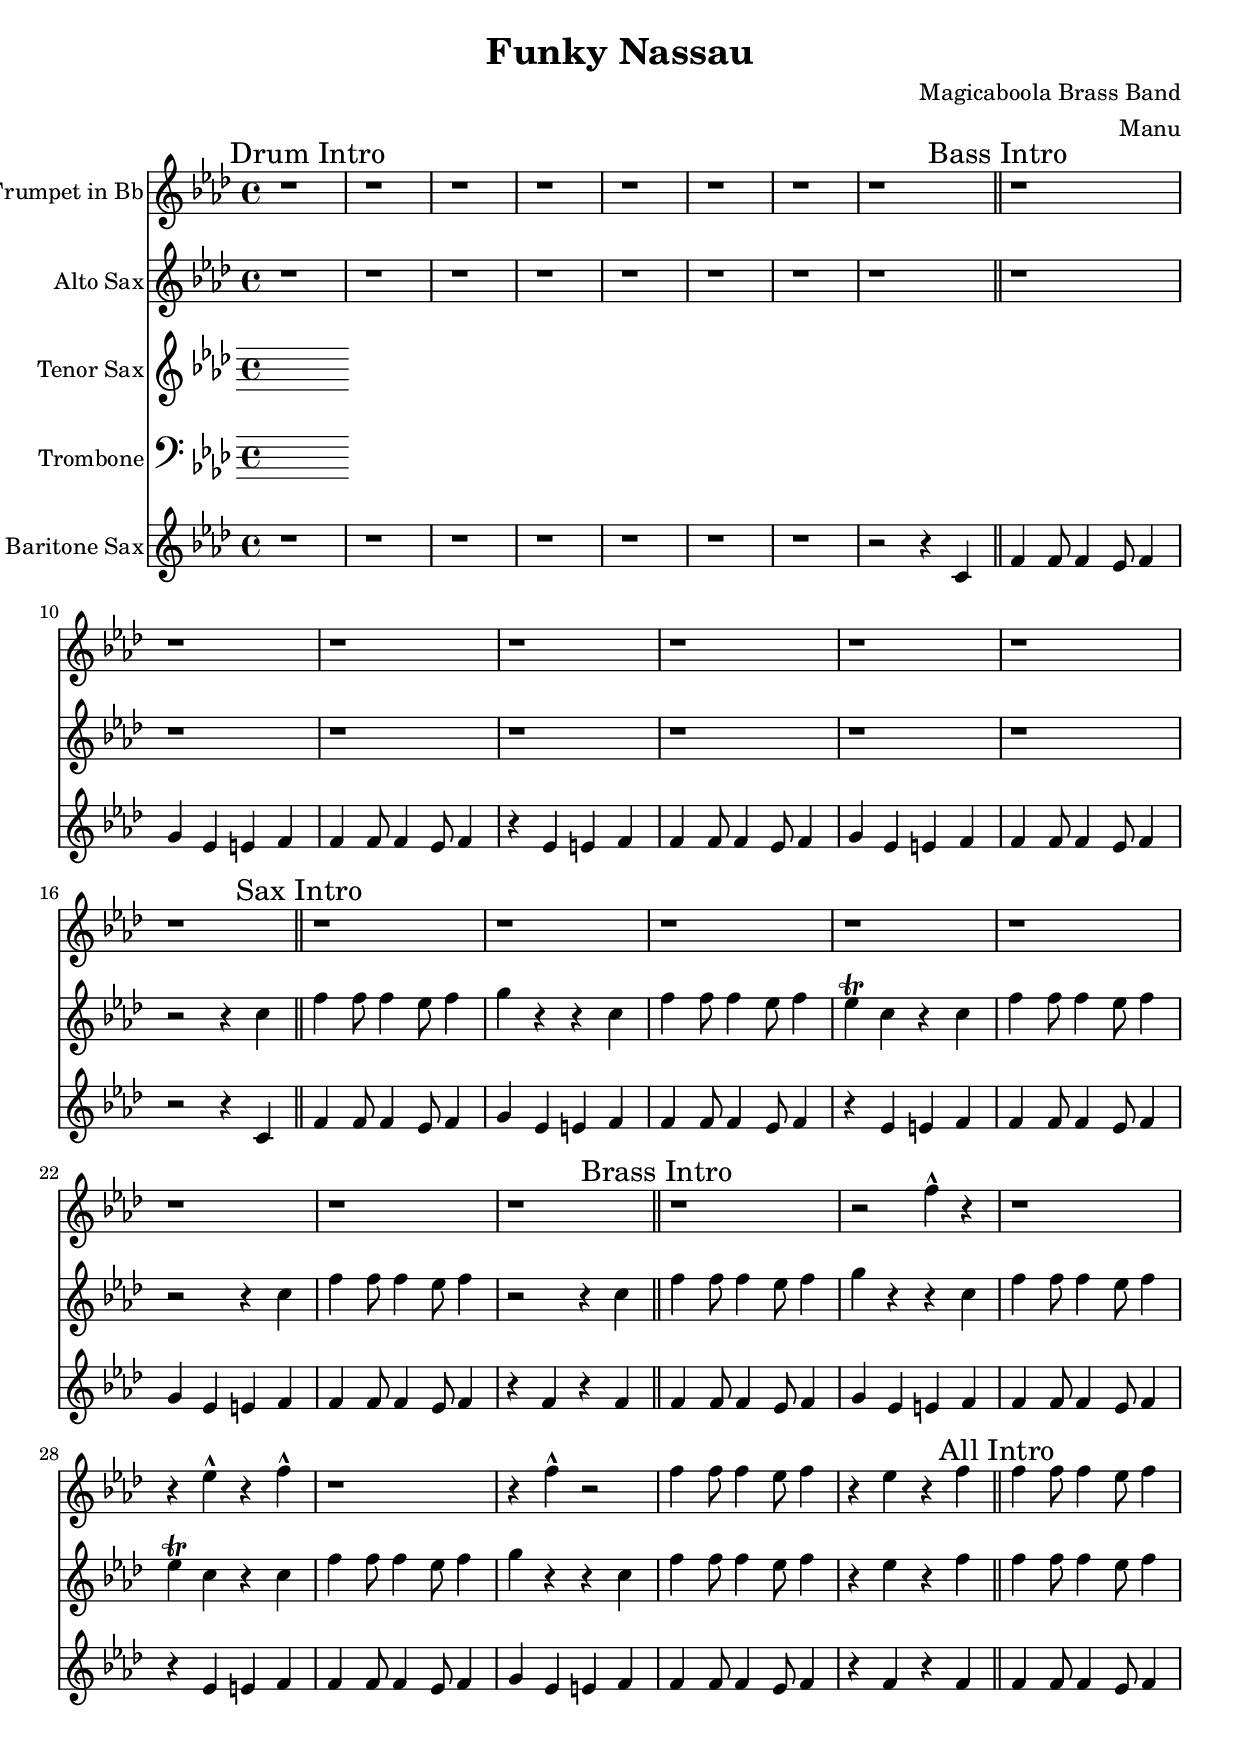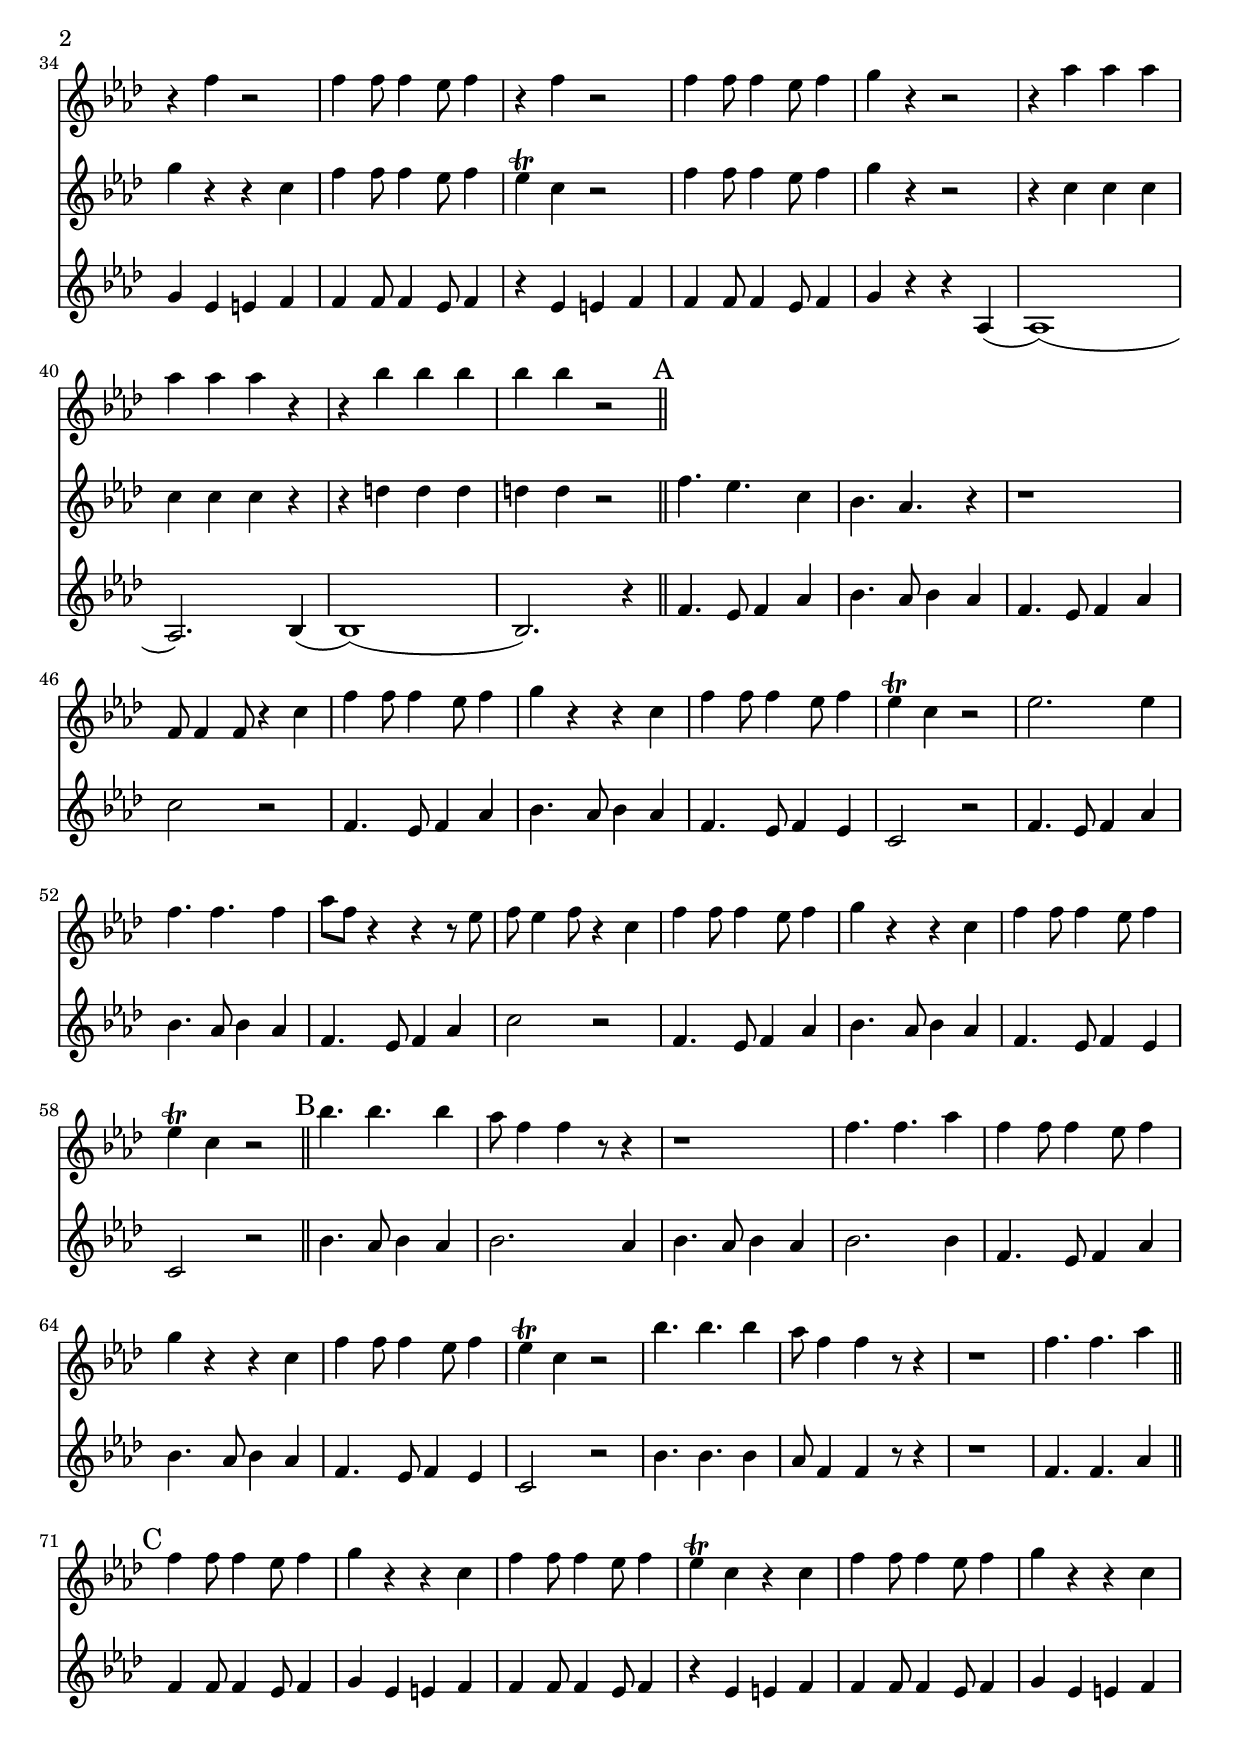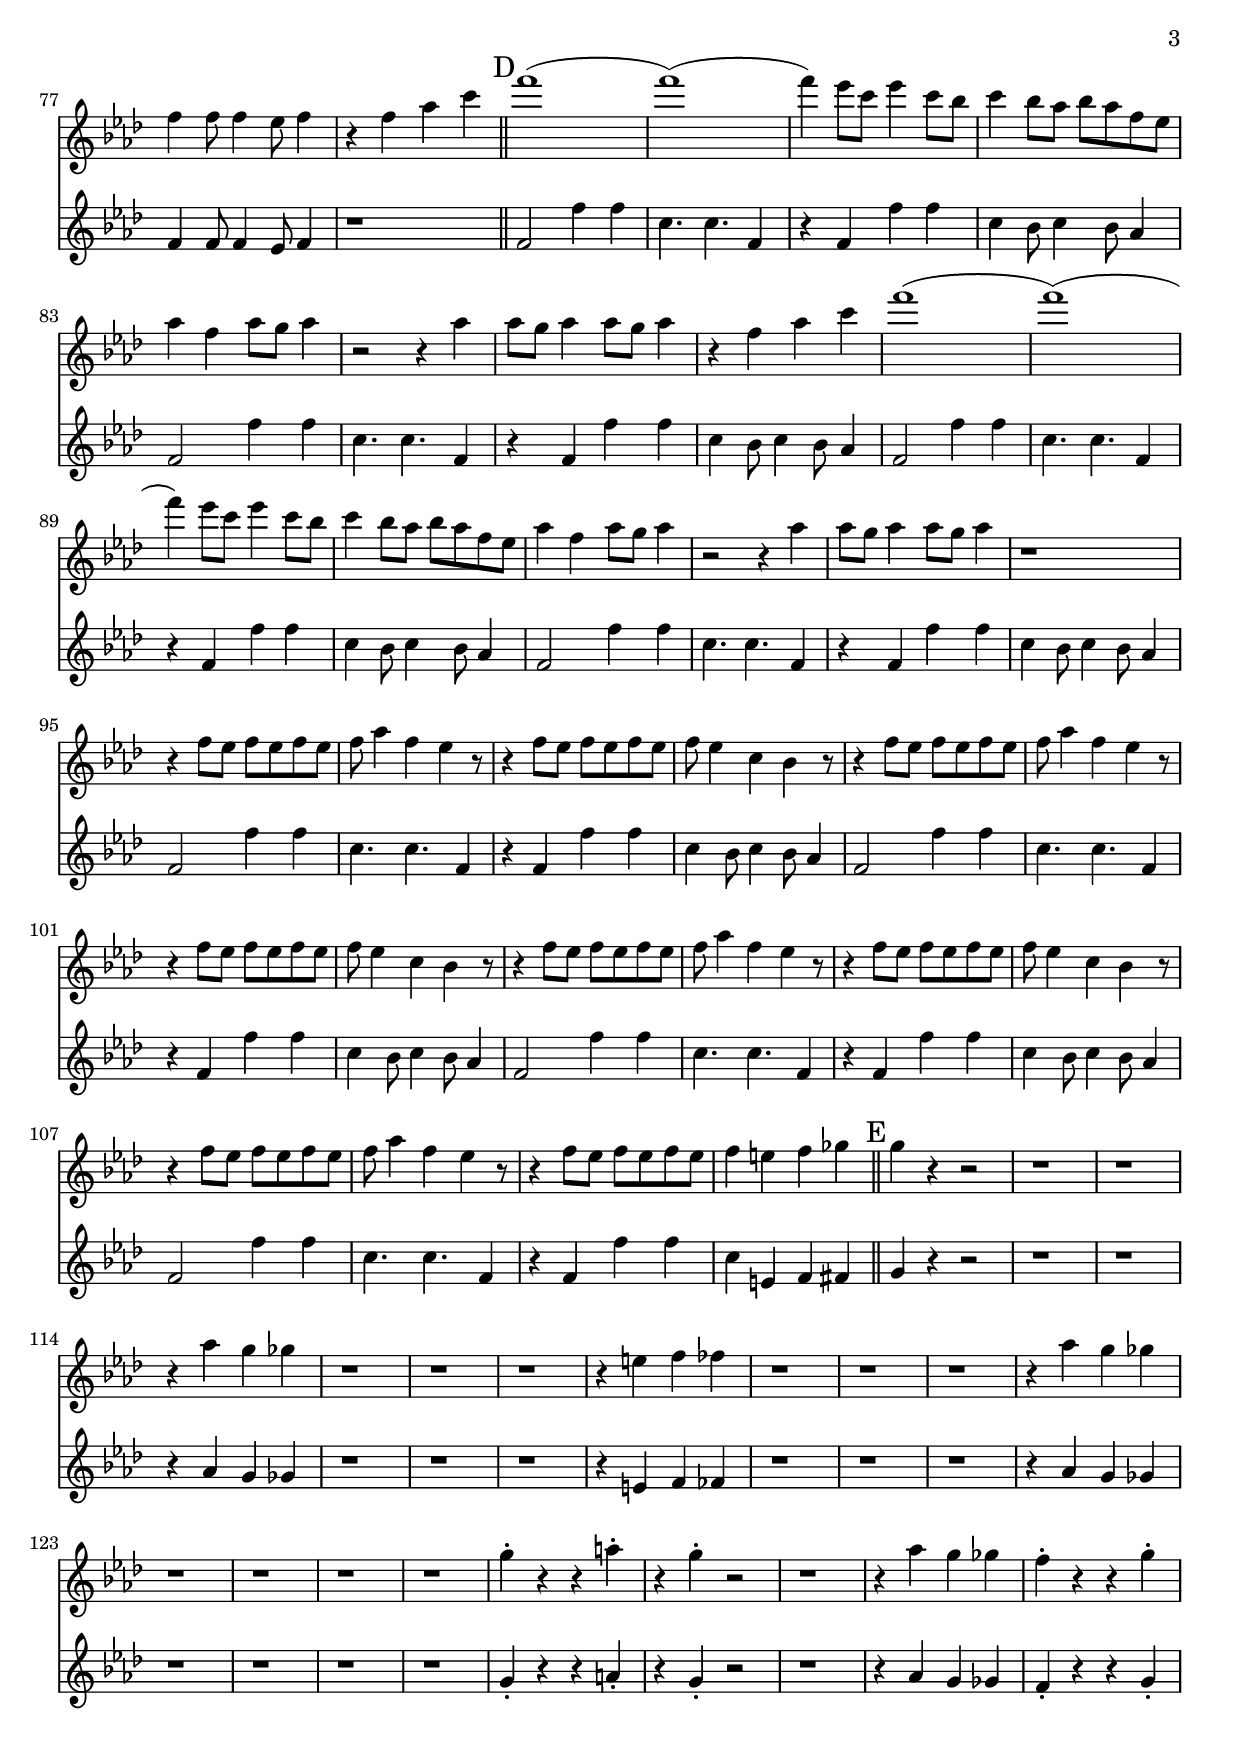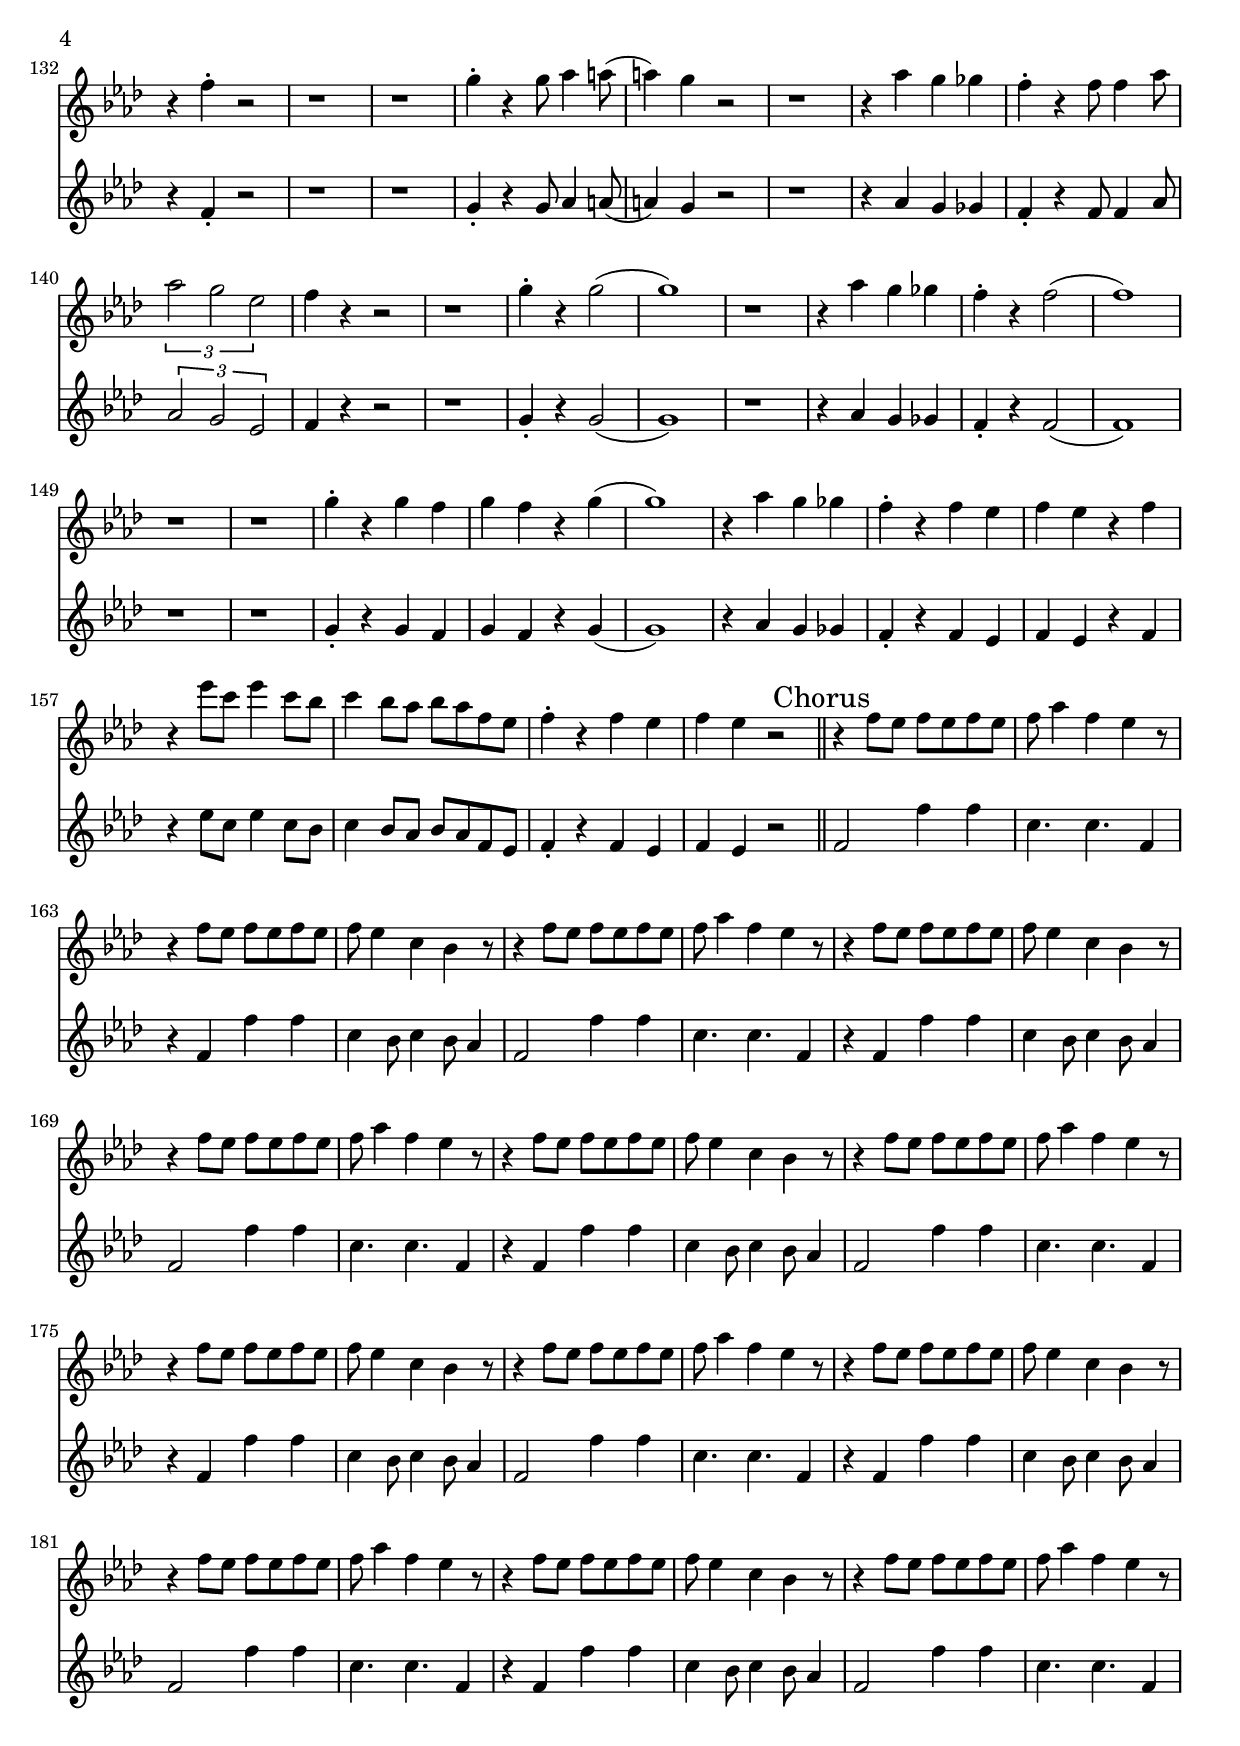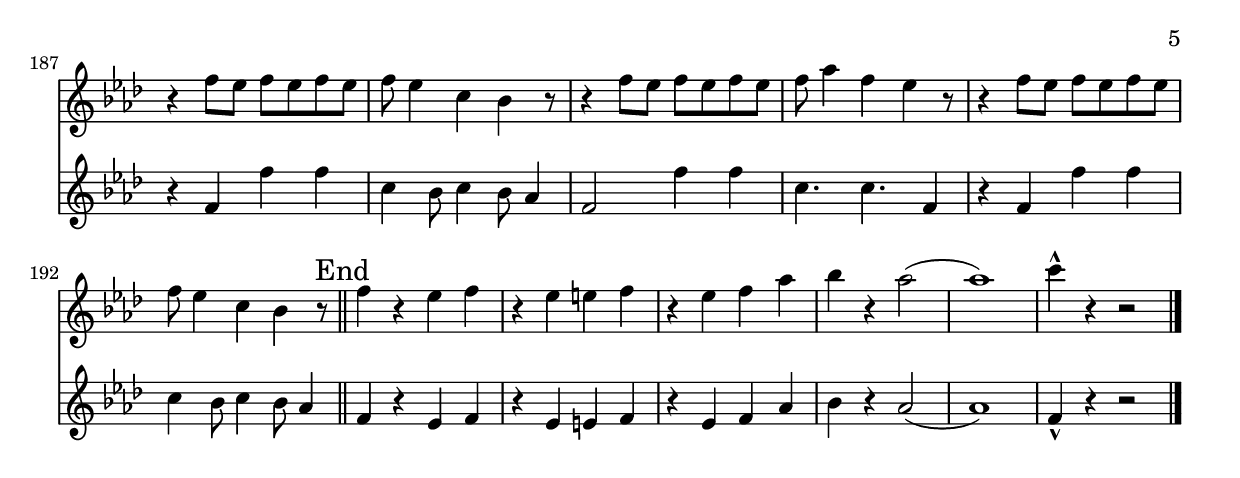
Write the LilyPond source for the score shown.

\version "2.18.2"

\header {
  title = "Funky Nassau"
  composer = "Magicaboola Brass Band"
  arranger = "Manu"
}

global = {
  \key f \minor
  \time 4/4
}

trumpetBb = \relative c'' {
  \global
  \transposition bes
  
  % Drum Intro
  r1 | r | r | r |
  r | r | r | r \bar "||"

  % Bass Intro
  r1 | r | r | r |
  r | r | r | r \bar "||"

  % Sax Intro
  r1 | r | r | r |
  r | r | r | r \bar "||"

  % Brass Intro
  r1 | r2 f4-^ r | r1 | r4 ees-^ r f-^ |
  r1 | r4 f4-^ r2 | f4 f8 f4 ees8 f4 | r ees r f \bar "||"
  
  % All Intro
  f4 f8 f4 ees8 f4 | r f r2 | f4 f8 f4 ees8 f4 | r f r2 |
  f4 f8 f4 ees8 f4 | g r4 r2 | r4 aes aes aes | aes aes aes r |
  r4 bes bes bes | bes bes r2 \bar "||"
  

}

altoSaxSoloOne = { r4 f8 ees f ees f ees | f aes4 f ees r8 | r4 f8 ees f ees f ees | f ees4 c bes r8 | }
altoSaxSoloSuite = { r4 f'8 ees f ees f ees | f aes4 f ees r8 | r4 f8 ees f ees f ees | f ees4 c bes r8 | }

altoSax = \relative c'' {
  \global
  \transposition es
  
  % Drum Intro
  r1 | r | r | r |
  r | r | r | r \bar "||"

  % Bass Intro
  r | r | r | r |
  r | r | r | r2 r4 c \bar "||"

  % Sax Intro
  f4 f8 f4 ees8 f4 | g r r c, | f4 f8 f4 ees8 f4 | ees\trill c r c |
  f4 f8 f4 ees8 f4 | r2 r4 c | f4 f8 f4 ees8 f4 | r2 r4 c \bar "||"
  
  % Brass Intro
  f4 f8 f4 ees8 f4 | g r r c, | f4 f8 f4 ees8 f4 | ees\trill c r c |
  f4 f8 f4 ees8 f4 | g r r c, | f4 f8 f4 ees8 f4 | r ees r f \bar "||"
  
  % All Intro
  f4 f8 f4 ees8 f4 | g r r c, | f4 f8 f4 ees8 f4 | ees\trill c r2 |
  f4 f8 f4 ees8 f4 | g r r2 | r4 c, c c | c c c r |
  r d d d | d d r2 \bar "||"
  
  % A
  f4. ees c4 | bes4. aes r4 | r1 | f8 f4 f8 r4 c' |
  f4 f8 f4 ees8 f4 | g r r c, | f4 f8 f4 ees8 f4 | ees\trill c r2 |
  ees2. ees4 | f4. f f4 | aes8 f r4 r4 r8 ees | f8 ees4 f8 r4 c |
  f4 f8 f4 ees8 f4 | g r r c, | f4 f8 f4 ees8 f4 | ees\trill c r2 |
  
  % B
  bes'4. bes bes4 | aes8 f4 f4 r8 r4 | r1 | f4. f aes4 |
  f4 f8 f4 ees8 f4 | g r r c, | f4 f8 f4 ees8 f4 | ees\trill c r2 |
  bes'4. bes bes4 | aes8 f4 f4 r8 r4 | r1 | f4. f aes4 |
  
  % C
  f4 f8 f4 ees8 f4 | g r r c, | f4 f8 f4 ees8 f4 | ees\trill c r c |
  f4 f8 f4 ees8 f4 | g r r c, | f4 f8 f4 ees8 f4 | r4 f aes c |
  
  % D
  f1 (|f) (|f4) ees8 c ees4 c8 bes | c4 bes8 aes bes aes f ees |
  aes4 f aes8 g aes4 | r2 r4 aes | aes8 g aes4 aes8 g aes4 | r4 f aes c |
  f1 (|f) (|f4) ees8 c ees4 c8 bes | c4 bes8 aes bes aes f ees |
  aes4 f aes8 g aes4 | r2 r4 aes | aes8 g aes4 aes8 g aes4 | r1 |
  r4 f8 ees f ees f ees | f aes4 f ees r8 | r4 f8 ees f ees f ees | f ees4 c bes r8 |
  r4 f'8 ees f ees f ees | f aes4 f ees r8 | r4 f8 ees f ees f ees | f ees4 c bes r8 |
  r4 f'8 ees f ees f ees | f aes4 f ees r8 | r4 f8 ees f ees f ees | f ees4 c bes r8 |
  r4 f'8 ees f ees f ees | f aes4 f ees r8 | r4 f8 ees f ees f ees | f4 e f ges |
  
  % E
  g r r2 | r1 | r | r4 aes g ges |
  r1 | r | r | r4 e f fes |
  r1 | r |  r | r4 aes g ges |
  r1 | r1 | r1 | r1 |
  g4-. r r a-. | r g4-. r2 | r1 | r4 aes g ges |
  f4-. r r g-. | r f4-. r2 | r1 | r |
  g4-. r g8 aes4 a8 (|a4) g r2 | r1 | r4 aes g ges |
  f4-. r f8 f4 aes8 | \times 2/3 { aes2 g ees} | f4 r r2 | r1 |
  g4-. r g2 (|g1) | r1 | r4 aes g ges |
  f4-. r f2 (|f1) | r1 | r |
  g4-. r g f | g f r g (| g1) | r4 aes g ges |
  f4-. r f ees | f ees r f | r ees'8 c ees4  c8 bes | c4 bes8 aes bes aes f ees |
  f4-. r f ees | f ees r2 \bar "||"
  
  % Chorus
  \altoSaxSoloOne \altoSaxSoloSuite \altoSaxSoloSuite \altoSaxSoloSuite
  \altoSaxSoloSuite \altoSaxSoloSuite \altoSaxSoloSuite \altoSaxSoloSuite
  
  % End
  f'4 r ees f | r ees e f | r ees f aes | bes4 r aes2 (| aes1) | c4-^ r r2 \bar "|."
}

tenorSax = \relative c'' {
  \global
  \transposition bes,
  % Music follows here.

}

trombone = \relative c {
  \global
  % Music follows here.

}

baritonSaxPartD = {f2 f'4 f4 | c4. c f,4 | r f4 f' f | c bes8 c4 bes8 aes4 |}
baritonSaxSolo = \baritonSaxPartD

baritoneSax = \relative c'' {
  \global
  \transposition es,
  % Drum Intro
  \mark "Drum Intro"
  r1 | r | r | r | r | r | r | r2 r4 c, \bar "||"

  % Bass Intro
  \mark "Bass Intro"
  f4 f8 f4 ees8 f4 | g ees e f | f4 f8 f4 ees8 f4 | r ees e f |
  f4 f8 f4 ees8 f4 | g ees e f | f4 f8 f4 ees8 f4 | r2 r4 c \bar "||"

  % Sax Intro
  \mark "Sax Intro"
  f4 f8 f4 ees8 f4 | g ees e f | f4 f8 f4 ees8 f4 | r ees e f |
  f4 f8 f4 ees8 f4 | g ees e f | f4 f8 f4 ees8 f4 | r f r f \bar "||"

  % Brass Intro
  \mark "Brass Intro"
  f4 f8 f4 ees8 f4 | g ees e f | f4 f8 f4 ees8 f4 | r ees e f |
  f4 f8 f4 ees8 f4 | g ees e f | f4 f8 f4 ees8 f4 | r f r f \bar "||"

  % All Intro
  \mark "All Intro"
  f4 f8 f4 ees8 f4 | g ees e f | f4 f8 f4 ees8 f4 | r ees e f |
  f4 f8 f4 ees8 f4 | g r r aes,( | aes1) (| aes2.) bes4 ( | bes1) (| bes2.) r4 \bar "||"

  % A
  \mark "A"
  f'4. ees8 f4 aes | bes4. aes8 bes4 aes | f4. ees8 f4 aes | c2 r2 |
  f,4. ees8 f4 aes | bes4. aes8 bes4 aes | f4. ees8 f4 ees | c2 r2 |

  f4. ees8 f4 aes | bes4. aes8 bes4 aes | f4. ees8 f4 aes | c2 r2 |
  f,4. ees8 f4 aes | bes4. aes8 bes4 aes | f4. ees8 f4 ees | c2 r2 \bar "||"

  % B
  \mark "B"
  bes'4. aes8 bes4 aes4 | bes2. aes4 | bes4. aes8 bes4 aes4 | bes2. bes4 |
  f4. ees8 f4 aes | bes4. aes8 bes4 aes | f4. ees8 f4 ees | c2 r2 |

  bes'4. bes bes4 | aes8 f4 f r8 r4 | r1 | f4. f4. aes4 \bar "||"

  % C
  \mark "C"
  f4 f8 f4 ees8 f4 | g ees e f | f4 f8 f4 ees8 f4 | r ees e f |
  f4 f8 f4 ees8 f4 | g ees e f | f4 f8 f4 ees8 f4 | r1  \bar "||"

  % D
  \mark "D"
  \baritonSaxPartD \baritonSaxPartD \baritonSaxPartD \baritonSaxPartD
  \baritonSaxPartD \baritonSaxPartD \baritonSaxPartD
   f2 f'4 f4 | c4. c f,4 | r f4 f' f | c e, f fis \bar "||"

  % E
  \mark "E"
  g r r2 | r1 | r | r4 aes g ges |
  r1 | r | r | r4 e f fes |
  r1 | r |  r | r4 aes g ges |
  r1 | r1 | r1 | r1 |
  g4-. r r a-. | r g4-. r2 | r1 | r4 aes g ges |
  f4-. r r g-. | r f4-. r2 | r1 | r |
  g4-. r g8 aes4 a8 (|a4) g r2 | r1 | r4 aes g ges |
  f4-. r f8 f4 aes8 | \times 2/3 { aes2 g ees} | f4 r r2 | r1 |
  g4-. r g2 (|g1) | r1 | r4 aes g ges |
  f4-. r f2 (|f1) | r1 | r |
  g4-. r g f | g f r g (| g1) | r4 aes g ges |
  f4-. r f ees | f ees r f | r ees'8 c ees4  c8 bes | c4 bes8 aes bes aes f ees |
  f4-. r f ees | f ees r2 \bar "||"

  % Chorus
  \mark "Chorus"
  \baritonSaxSolo \baritonSaxSolo \baritonSaxSolo \baritonSaxSolo
  \baritonSaxSolo \baritonSaxSolo \baritonSaxSolo \baritonSaxSolo \bar "||"

  % End
  \mark "End"
  f4 r ees f | r ees e f | r ees f aes | bes4 r aes2 (| aes1) | f4-^ r r2 \bar "|."

}

trumpetBbPart = \new Staff \with {
  instrumentName = "Trumpet in Bb"
  midiInstrument = "trumpet"
} \trumpetBb

altoSaxPart = \new Staff \with {
  instrumentName = "Alto Sax"
  midiInstrument = "alto sax"
} \altoSax

tenorSaxPart = \new Staff \with {
  instrumentName = "Tenor Sax"
  midiInstrument = "tenor sax"
} \tenorSax

trombonePart = \new Staff \with {
  instrumentName = "Trombone"
  midiInstrument = "trombone"
} { \clef bass \trombone }

baritoneSaxPart = \new Staff \with {
  instrumentName = "Baritone Sax"
  midiInstrument = "baritone sax"
} \baritoneSax

\score {
  <<
    \trumpetBbPart
    \altoSaxPart
    \tenorSaxPart
    \trombonePart
    \baritoneSaxPart
  >>
  \layout { }
  \midi {
    \context {
      \Score
      tempoWholesPerMinute = #(ly:make-moment 120 4)
    }
  }
}
